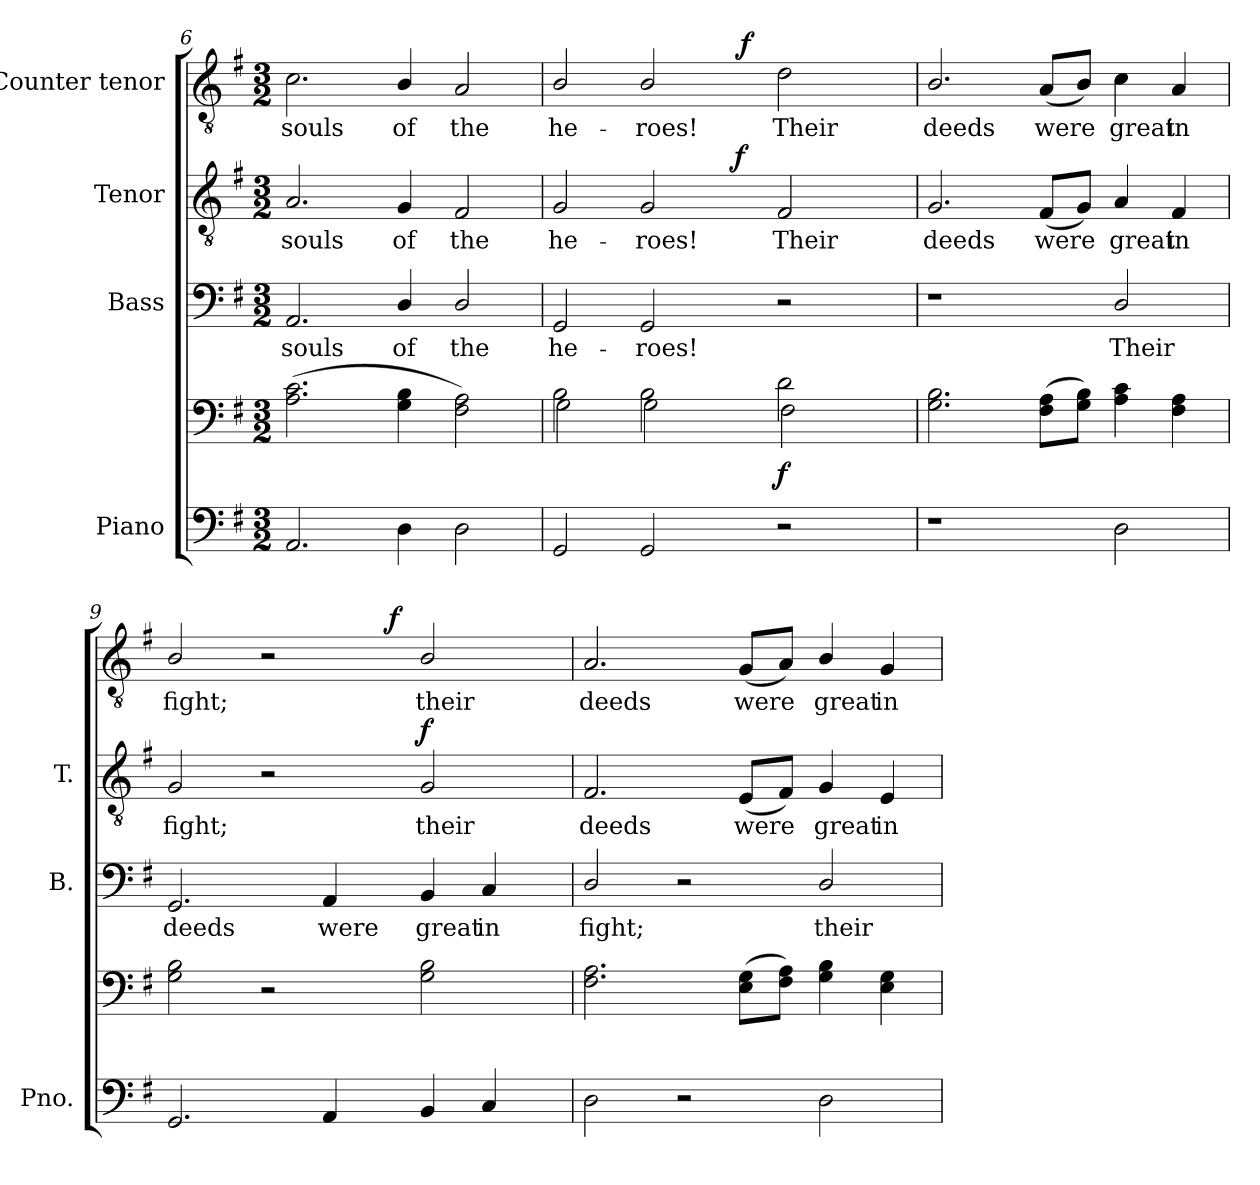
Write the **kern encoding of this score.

**kern	**kern	**dynam	**kern	**text	**kern	**text	**dynam	**kern	**text	**dynam
*part4	*part4	*part4	*part3	*part3	*part2	*part2	*part2	*part1	*part1	*part1
*staff5	*staff4	*staff4/5	*staff3	*staff3	*staff2	*staff2	*staff2	*staff1	*staff1	*staff1
*I"Piano	*	*	*I"Bass	*	*I"Tenor	*	*	*I"Counter tenor	*	*
*I'Pno.	*	*	*I'B.	*	*I'T.	*	*	*	*	*
*clefF4	*clefF4	*	*clefF4	*	*clefGv2	*	*	*clefGv2	*	*
*	*	*	*	*	*ITrd7c12	*	*	*ITrd7c12	*	*
*k[f#]	*k[f#]	*	*k[f#]	*	*k[f#]	*	*	*k[f#]	*	*
*G:	*G:	*	*G:	*	*G:	*	*	*G:	*	*
*M3/2	*M3/2	*	*M3/2	*	*M3/2	*	*	*M3/2	*	*
=6	=6	=6	=6	=6	=6	=6	=6	=6	=6	=6
!	!	!	!	!LO:LY:b:color=#000000	!	!	!	!	!	!
!	!	!	!	!	!	!LO:LY:b:color=#000000	!	!	!	!
!	!	!	!	!	!	!	!	!	!LO:LY:b:color=#000000	!
2.AAi/	(2.Ai\ 2.ci	.	2.AAi/	souls	2.AAi/	souls	.	2.Ci\	souls	.
!	!	!	!	!LO:LY:b:color=#000000	!	!	!	!	!	!
!	!	!	!	!	!	!LO:LY:b:color=#000000	!	!	!	!
!	!	!	!	!	!	!	!	!	!LO:LY:b:color=#000000	!
4Di\	4Gi\ 4Bi	.	4Di/	of	4GGi/	of	.	4BBi/	of	.
!	!	!	!	!LO:LY:b:color=#000000	!	!	!	!	!	!
!	!	!	!	!	!	!LO:LY:b:color=#000000	!	!	!	!
!	!	!	!	!	!	!	!	!	!LO:LY:b:color=#000000	!
2Di\	2F#i\ 2Ai)	.	2Di/	the	2FF#i/	the	.	2AAi/	the	.
!!LO:LB:g=z
=7	=7	=7	=7	=7	=7	=7	=7	=7	=7	=7
*	*^	*	*	*	*	*	*	*	*	*
!	!	!	!	!	!LO:LY:b:color=#000000	!	!	!	!	!	!
!	!	!	!	!	!	!	!LO:LY:b:color=#000000	!	!	!	!
!	!	!	!	!	!	!	!	!	!	!LO:LY:b:color=#000000	!
*	*	*	*	*	*	*^	*	*	*^	*	*
2GGi/	2Bi\	2Gi\	.	2GGi/	he-	2GGi/	2..ryy	he-	.	2BBi/	2ryy	he-	.
!	!	!	!	!	!LO:LY:b:color=#000000	!	!	!	!	!	!	!	!
!	!	!	!	!	!	!	!	!LO:LY:b:color=#000000	!	!	!	!	!
!	!	!	!	!	!	!	!	!	!	!	!	!LO:LY:b:color=#000000	!
2GGi/	2Bi\	2Gi\	.	2GGi/	-roes!	2GGi/	.	-roes!	.	2BBi/	4ryy	-roes!	.
.	.	.	.	.	.	.	.	.	.	.	8ryy	.	.
.	.	.	.	.	.	.	2ryy	.	f	.	256ryy	.	.
.	.	.	.	.	.	.	.	.	.	.	1024ryy	.	.
.	.	.	.	.	.	.	.	.	.	.	2ryy	.	f
!	!	!	!	!	!	!	!	!LO:LY:b:color=#000000	!	!	!	!	!
!	!	!	!	!	!	!	!	!	!	!	!	!LO:LY:b:color=#000000	!
2r	2di\	2F#i\	f	2r	.	2FF#i/	.	Their	.	2Di\	.	Their	.
.	.	.	.	.	.	.	8ryy	.	.	.	.	.	.
.	.	.	.	.	.	.	.	.	.	.	16ryy	.	.
.	.	.	.	.	.	.	.	.	.	.	32ryy	.	.
.	.	.	.	.	.	.	.	.	.	.	64ryy	.	.
.	.	.	.	.	.	.	.	.	.	.	128ryy	.	.
.	.	.	.	.	.	.	.	.	.	.	512.ryy	.	.
*	*	*	*	*	*	*v	*v	*	*	*	*	*	*
*	*v	*v	*	*	*	*	*	*	*v	*v	*	*
=8	=8	=8	=8	=8	=8	=8	=8	=8	=8	=8
*	*^	*	*	*	*^	*	*	*^	*	*
!	!	!	!	!	!	!	!	!LO:LY:b:color=#000000	!	!	!	!	!
*	*	*	*	*	*	*v	*v	*	*	*	*	*	*
*	*v	*v	*	*	*	*	*	*	*v	*v	*	*
*	*^	*	*	*	*^	*	*	*^	*	*
!	!	!	!	!	!	!	!	!	!	!	!	!LO:LY:b:color=#000000	!
*	*	*	*	*	*	*v	*v	*	*	*	*	*	*
*	*v	*v	*	*	*	*	*	*	*v	*v	*	*
1r	2.Gi\ 2.Bi	.	1r	.	2.GGi/	deeds	.	2.BBi/	deeds	.
!	!	!	!	!	!	!LO:LY:b:color=#000000	!	!	!	!
!	!	!	!	!	!	!	!	!	!LO:LY:b:color=#000000	!
.	(8F#i\ 8AiL	.	.	.	(8FF#i/L	were	.	(8AAi/L	were	.
.	8Gi\ 8BiJ)	.	.	.	8GGi/J)	.	.	8BBi/J)	.	.
!	!	!	!	!LO:LY:b:color=#000000	!	!	!	!	!	!
!	!	!	!	!	!	!LO:LY:b:color=#000000	!	!	!	!
!	!	!	!	!	!	!	!	!	!LO:LY:b:color=#000000	!
2Di\	4Ai\ 4ci	.	2Di/	Their	4AAi/	great	.	4Ci\	great	.
!	!	!	!	!	!	!LO:LY:b:color=#000000	!	!	!	!
!	!	!	!	!	!	!	!	!	!LO:LY:b:color=#000000	!
.	4F#i\ 4Ai	.	.	.	4FF#i/	in	.	4AAi/	in	.
=9	=9	=9	=9	=9	=9	=9	=9	=9	=9	=9
!	!	!	!	!LO:LY:b:color=#000000	!	!	!	!	!	!
!	!	!	!	!	!	!LO:LY:b:color=#000000	!	!	!	!
!	!	!	!	!	!	!	!	!	!LO:LY:b:color=#000000	!
*	*	*	*	*	*	*	*	*^	*	*
2.GGi/	2Gi\ 2Bi	.	2.GGi/	deeds	2GGi/	fight;	.	2BBi/	2ryy	fight;	.
.	2r	.	.	.	2r	.	.	2r	4ryy	.	.
!	!	!	!	!LO:LY:b:color=#000000	!	!	!	!	!	!	!
4AAi/	.	.	4AAi/	were	.	.	.	.	8ryy	.	.
.	.	.	.	.	.	.	.	.	32ryy	.	.
.	.	.	.	.	.	.	.	.	128.ryy	.	.
.	.	.	.	.	.	.	.	.	2ryy	.	f
!	!	!	!	!LO:LY:b:color=#000000	!	!	!	!	!	!	!
!	!	!	!	!	!	!LO:LY:b:color=#000000	!	!	!	!	!
!	!	!	!	!	!	!	!	!	!	!LO:LY:b:color=#000000	!
4BBi/	2Gi\ 2Bi	.	4BBi/	great	2GGi/	their	f	2BBi/	.	their	.
!	!	!	!	!LO:LY:b:color=#000000	!	!	!	!	!	!	!
4Ci/	.	.	4Ci/	in	.	.	.	.	.	.	.
.	.	.	.	.	.	.	.	.	16ryy	.	.
.	.	.	.	.	.	.	.	.	64ryy	.	.
.	.	.	.	.	.	.	.	.	256ryy	.	.
*	*	*	*	*	*	*	*	*v	*v	*	*
=10	=10	=10	=10	=10	=10	=10	=10	=10	=10	=10
*	*	*	*	*	*	*	*	*^	*	*
!	!	!	!	!LO:LY:b:color=#000000	!	!	!	!	!	!	!
*	*	*	*	*	*	*	*	*v	*v	*	*
*	*	*	*	*	*	*	*	*^	*	*
!	!	!	!	!	!	!LO:LY:b:color=#000000	!	!	!	!	!
*	*	*	*	*	*	*	*	*v	*v	*	*
*	*	*	*	*	*	*	*	*^	*	*
!	!	!	!	!	!	!	!	!	!	!LO:LY:b:color=#000000	!
*	*	*	*	*	*	*	*	*v	*v	*	*
2Di\	2.F#i\ 2.Ai	.	2Di/	fight;	2.FF#i/	deeds	.	2.AAi/	deeds	.
2r	.	.	2r	.	.	.	.	.	.	.
!	!	!	!	!	!	!LO:LY:b:color=#000000	!	!	!	!
!	!	!	!	!	!	!	!	!	!LO:LY:b:color=#000000	!
.	(8Ei\ 8GiL	.	.	.	(8EEi/L	were	.	(8GGi/L	were	.
.	8F#i\ 8AiJ)	.	.	.	8FF#i/J)	.	.	8AAi/J)	.	.
!	!	!	!	!LO:LY:b:color=#000000	!	!	!	!	!	!
!	!	!	!	!	!	!LO:LY:b:color=#000000	!	!	!	!
!	!	!	!	!	!	!	!	!	!LO:LY:b:color=#000000	!
2Di\	4Gi\ 4Bi	.	2Di/	their	4GGi/	great	.	4BBi/	great	.
!	!	!	!	!	!	!LO:LY:b:color=#000000	!	!	!	!
!	!	!	!	!	!	!	!	!	!LO:LY:b:color=#000000	!
.	4Ei\ 4Gi	.	.	.	4EEi/	in	.	4GGi/	in	.
=	=	=	=	=	=	=	=	=	=	=
*-	*-	*-	*-	*-	*-	*-	*-	*-	*-	*-
